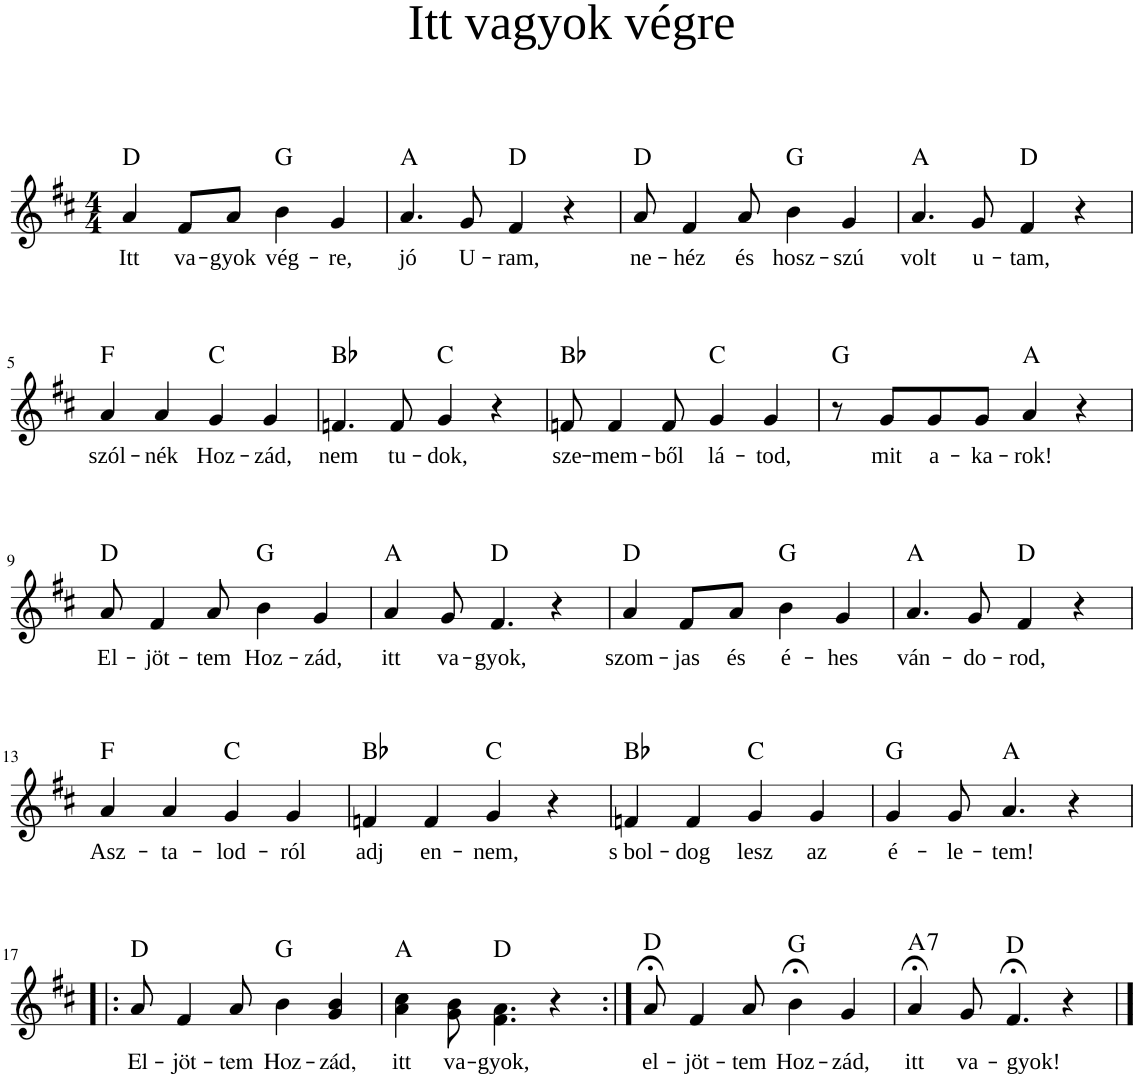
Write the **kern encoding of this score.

**kern	**text	**harte
*part1	*part1	*part1
*staff1	*staff1	*
*I"Voice	*	*
*clefG2	*	*
*k[f#c#]	*	*
*M4/4	*	*
=1	=1	=1
!	!LO:LY:b	!
4a/	Itt	D:maj
!	!LO:LY:b	!
8f#/L	va-	.
!	!LO:LY:b	!
8a/J	gyok	.
!	!LO:LY:b	!
4b\	vég-	G:maj
!	!LO:LY:b	!
4g/	-re,	.
=2	=2	=2
!	!LO:LY:b	!
4.a/	jó	A:maj
!	!LO:LY:b	!
8g/	U-	.
!	!LO:LY:b	!
4f#/	-ram,	D:maj
4r	.	.
=3	=3	=3
!	!LO:LY:b	!
8a/	ne-	D:maj
!	!LO:LY:b	!
4f#/	-héz	.
!	!LO:LY:b	!
8a/	és	.
!	!LO:LY:b	!
4b\	hosz-	G:maj
!	!LO:LY:b	!
4g/	-szú	.
=4	=4	=4
!	!LO:LY:b	!
4.a/	volt	A:maj
!	!LO:LY:b	!
8g/	u-	.
!	!LO:LY:b	!
4f#/	-tam,	D:maj
4r	.	.
!!LO:LB:g=z
=5	=5	=5
!	!LO:LY:b	!
4a/	szól-	F:maj
!	!LO:LY:b	!
4a/	-nék	.
!	!LO:LY:b	!
4g/	Hoz-	C:maj
!	!LO:LY:b	!
4g/	-zád,	.
=6	=6	=6
!	!LO:LY:b	!
4.fn/	nem	Bb:maj
!	!LO:LY:b	!
8f/	tu-	.
!	!LO:LY:b	!
4g/	-dok,	C:maj
4r	.	.
=7	=7	=7
!	!LO:LY:b	!
8fn/	sze-	Bb:maj
!	!LO:LY:b	!
4f/	-mem-	.
!	!LO:LY:b	!
8f/	-ből	.
!	!LO:LY:b	!
4g/	lá-	C:maj
!	!LO:LY:b	!
4g/	-tod,	.
=8	=8	=8
8r	.	G:maj
!	!LO:LY:b	!
8g/L	mit	.
!	!LO:LY:b	!
8g/	a-	.
!	!LO:LY:b	!
8g/J	-ka-	.
!	!LO:LY:b	!
4a/	-rok!	A:maj
4r	.	.
!!LO:LB:g=z
=9	=9	=9
!	!LO:LY:b	!
8a/	El-	D:maj
!	!LO:LY:b	!
4f#/	-jöt-	.
!	!LO:LY:b	!
8a/	-tem	.
!	!LO:LY:b	!
4b\	Hoz-	G:maj
!	!LO:LY:b	!
4g/	-zád,	.
=10	=10	=10
!	!LO:LY:b	!
4a/	itt	A:maj
!	!LO:LY:b	!
8g/	va-	.
!	!LO:LY:b	!
4.f#/	-gyok,	D:maj
4r	.	.
=11	=11	=11
!	!LO:LY:b	!
4a/	szom-	D:maj
!	!LO:LY:b	!
8f#/L	-jas	.
!	!LO:LY:b	!
8a/J	és	.
!	!LO:LY:b	!
4b\	é-	G:maj
!	!LO:LY:b	!
4g/	-hes	.
=12	=12	=12
!	!LO:LY:b	!
4.a/	ván-	A:maj
!	!LO:LY:b	!
8g/	-do-	.
!	!LO:LY:b	!
4f#/	-rod,	D:maj
4r	.	.
!!LO:LB:g=z
=13	=13	=13
!	!LO:LY:b	!
4a/	Asz-	F:maj
!	!LO:LY:b	!
4a/	-ta-	.
!	!LO:LY:b	!
4g/	-lod-	C:maj
!	!LO:LY:b	!
4g/	-ról	.
=14	=14	=14
!	!LO:LY:b	!
4fn/	adj	Bb:maj
!	!LO:LY:b	!
4f/	en-	.
!	!LO:LY:b	!
4g/	nem,	C:maj
4r	.	.
=15	=15	=15
!	!LO:LY:b	!
4fn/	s bol-	Bb:maj
!	!LO:LY:b	!
4f/	-dog	.
!	!LO:LY:b	!
4g/	lesz	C:maj
!	!LO:LY:b	!
4g/	az	.
=16	=16	=16
!	!LO:LY:b	!
4g/	é-	G:maj
!	!LO:LY:b	!
8g/	-le-	.
!	!LO:LY:b	!
4.a/	-tem!	A:maj
4r	.	.
!!LO:LB:g=z
=17!|:	=17!|:	=17!|:
!	!LO:LY:b	!
8a/	El-	D:maj
!	!LO:LY:b	!
4f#/	-jöt-	.
!	!LO:LY:b	!
8a/	-tem	.
!	!LO:LY:b	!
4b\	Hoz-	G:maj
!	!LO:LY:b	!
4g/ 4b/	-zád,	.
=18	=18	=18
!	!LO:LY:b	!
4a\ 4cc#\	itt	A:maj
!	!LO:LY:b	!
8g\ 8b\	va-	.
!	!LO:LY:b	!
4.f#\ 4.a\	-gyok,	D:maj
4r	.	.
=19:|!	=19:|!	=19:|!
!	!LO:LY:b	!
8a;</	el-	D:maj
!	!LO:LY:b	!
4f#/	-jöt-	.
!	!LO:LY:b	!
8a/	-tem	.
!	!LO:LY:b	!
4b;<\	Hoz-	G:maj
!	!LO:LY:b	!
4g/	-zád,	.
=20	=20	=20
!	!LO:LY:b	!LO:H:kt=7
4a;</	itt	A:7
!	!LO:LY:b	!
8g/	va-	.
!	!LO:LY:b	!
4.f#;</	-gyok!-	D:maj
4r	.	.
==	==	==
*-	*-	*-
